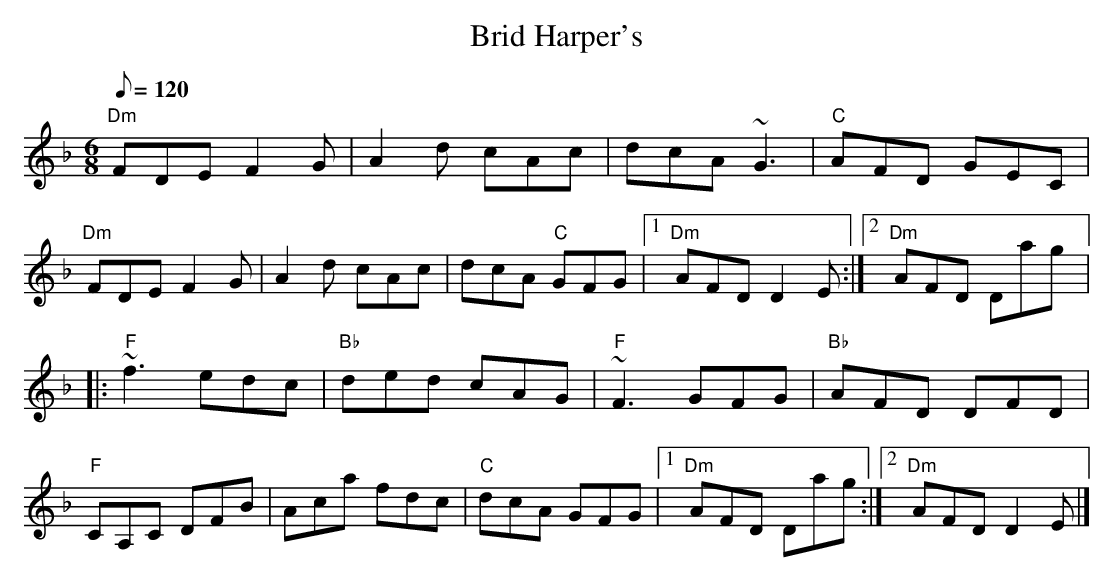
X:1
T:Brid Harper's
M:6/8
L:1/8
Q:120
K:Dmin
"Dm"FDE F2G | A2d cAc | dcA ~G3 | "C"AFD GEC |
"Dm"FDE F2G | A2d cAc | dcA "C"GFG |1 "Dm"AFD D2E :|2 "Dm"AFD Dag |:
"F"~f3 edc | "Bb"ded cAG | "F"~F3 GFG | "Bb"AFD DFD |
"F"CA,C DFB | Aca fdc | "C"dcA GFG |1 "Dm"AFD Dag :|2 "Dm"AFD D2E|]
